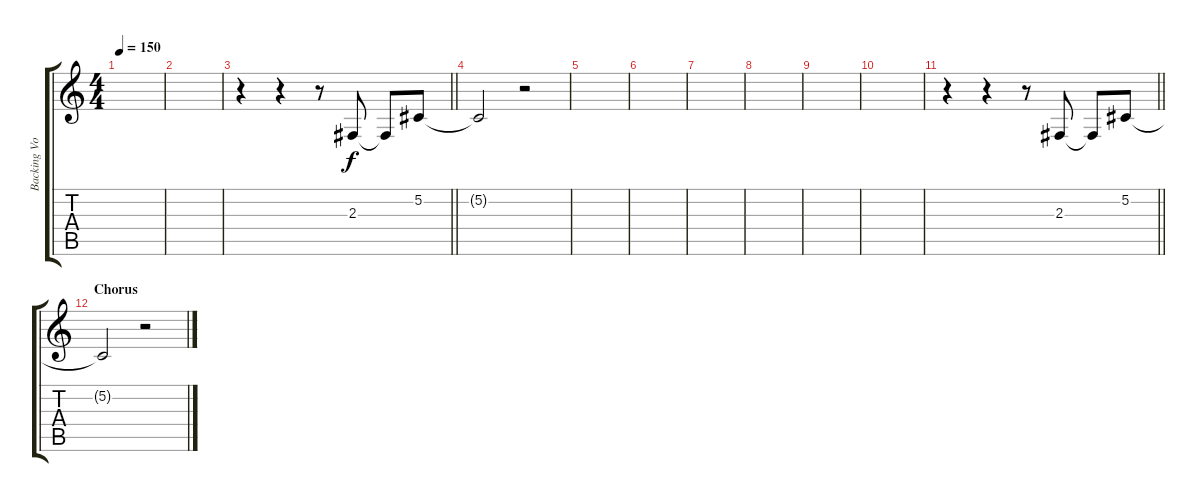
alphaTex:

\track ("Backing Vocals" "Backing Vo") {instrument lead6voice}
\staff {score tabs}
\tuning (Db4 Ab3 E3 B2 Gb2 B1) {hide}
\ts (4 4)
\tempo 150
\clef g2
\ks c
|
|
\barLineRight lightlight
r.4 r.4 r.8 2.3.8 2.3{t}.8 5.2.8 |
\section ("" "")
5.2{t}.2 r.2 |
|
|
|
|
|
|
\barLineRight lightlight
r.4 r.4 r.8 2.3.8 2.3{t}.8 5.2.8 |
\section ("" "Chorus")
5.2{t}.2 r.2
